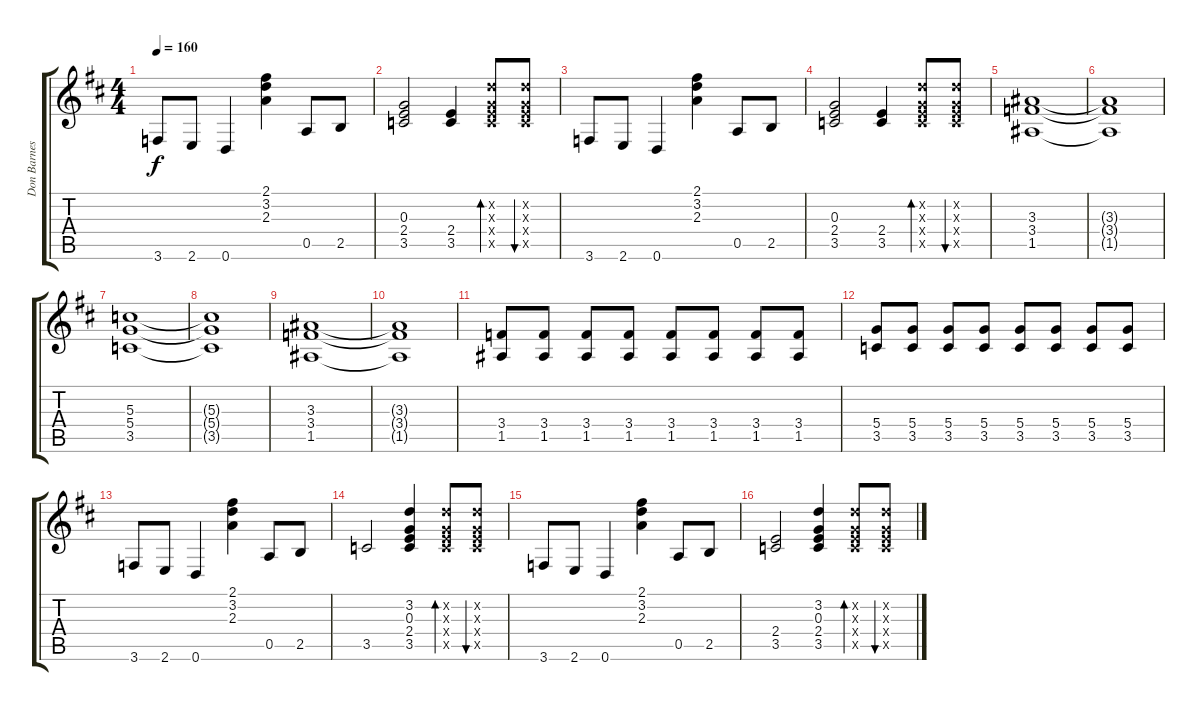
\track ("Don Barnes Guitar" "Don Barnes") {instrument overdrivenguitar}
\staff {score tabs}
\tuning (E4 B3 G3 D3 A2 D2) {hide}
\ts (4 4)
\tempo 160
\clef g2
\ks d
3.6.8{dy f} 2.6.8 0.6.4 (2.1 3.2 2.3).4 0.5.8 2.5.8 |
(0.3 2.4 3.5).2 (2.4 3.5).4 (3.2{x} 0.3{x} 2.4{x} 3.5{x}).8{bd 60} (3.2{x} 0.3{x} 2.4{x} 3.5{x}).8{bu 60} |
3.6.8 2.6.8 0.6.4 (2.1 3.2 2.3).4 0.5.8 2.5.8 |
(0.3 2.4 3.5).2 (2.4 3.5).4 (3.2{x} 0.3{x} 2.4{x} 3.5{x}).8{bd 60} (3.2{x} 0.3{x} 2.4{x} 3.5{x}).8{bu 60} |
(3.3 3.4 1.5).1{volume 11 balance 0} |
(3.3{t} 3.4{t} 1.5{t}).1 |
(5.3 5.4 3.5).1 |
(5.3{t} 5.4{t} 3.5{t}).1 |
(3.3 3.4 1.5).1 |
(3.3{t} 3.4{t} 1.5{t}).1 |
(3.4 1.5).8 (3.4 1.5).8 (3.4 1.5).8 (3.4 1.5).8 (3.4 1.5).8 (3.4 1.5).8 (3.4 1.5).8 (3.4 1.5).8 |
(5.4 3.5).8 (5.4 3.5).8 (5.4 3.5).8 (5.4 3.5).8 (5.4 3.5).8 (5.4 3.5).8 (5.4 3.5).8 (5.4 3.5).8 |
3.6.8 2.6.8 0.6.4 (2.1 3.2 2.3).4 0.5.8 2.5.8 |
3.5.2 (3.2 0.3 2.4 3.5).4 (3.2{x} 0.3{x} 2.4{x} 3.5{x}).8{bd 60} (3.2{x} 0.3{x} 2.4{x} 3.5{x}).8{bu 60} |
3.6.8 2.6.8 0.6.4 (2.1 3.2 2.3).4 0.5.8 2.5.8 |
(2.4 3.5).2 (3.2 0.3 2.4 3.5).4 (3.2{x} 0.3{x} 2.4{x} 3.5{x}).8{bd 60} (3.2{x} 0.3{x} 2.4{x} 3.5{x}).8{bu 60}
